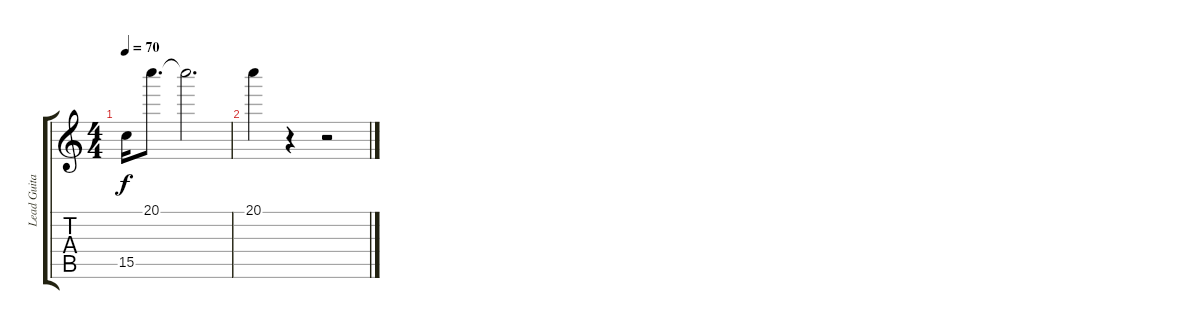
\track ("Lead Guitar" "Lead Guita") {instrument distortionguitar}
\staff {score tabs}
\tuning (E4 B3 G3 D3 A2 E2) {hide}
\ts (4 4)
\tempo 70
\clef g2
\ks c
15.5{t}.16{dy f} 20.1.8{d} 20.1{t}.2{d} |
20.1.4 r.4 r.2
